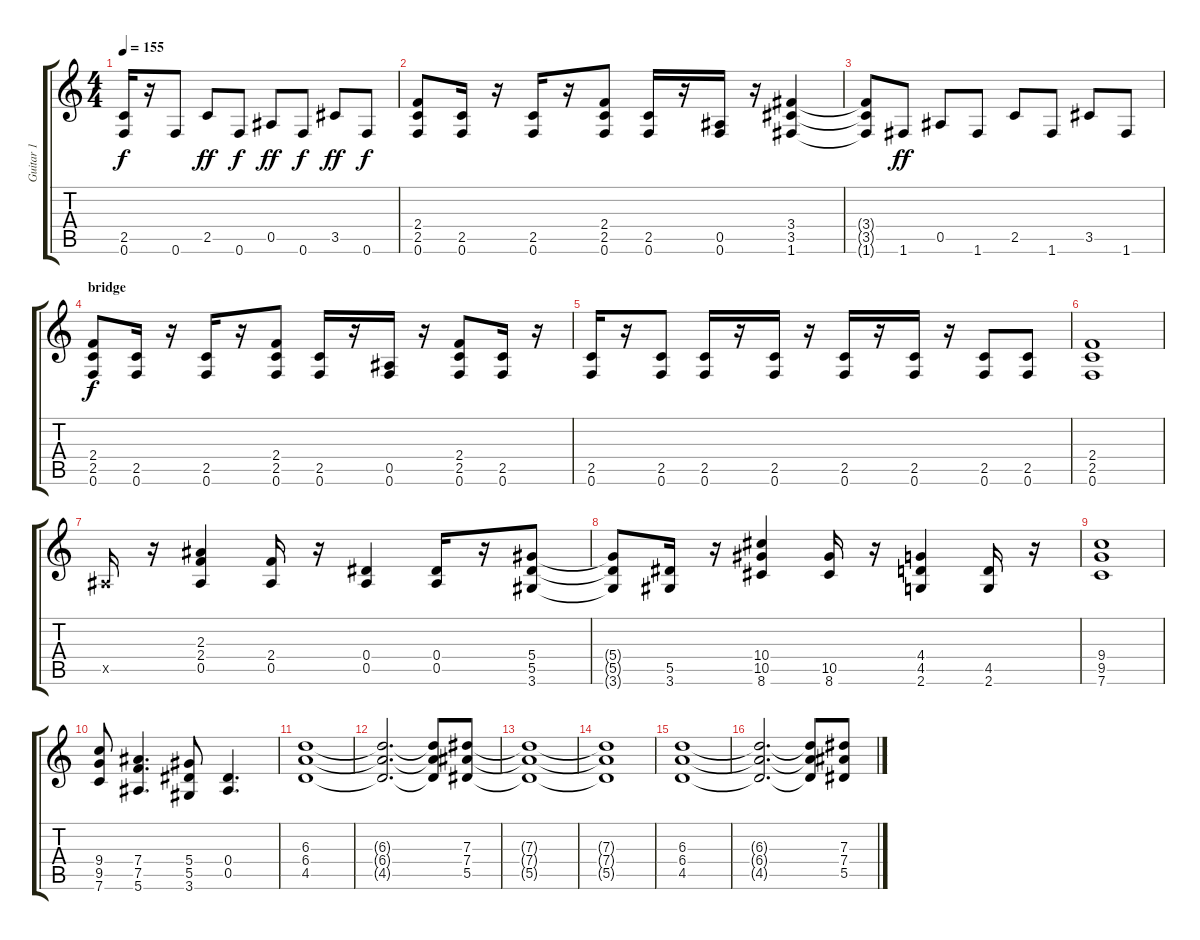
\track ("Guitar 1" "Guitar 1") {instrument overdrivenguitar}
\staff {score tabs}
\tuning (F4 C4 Ab3 Eb3 Bb2 F2) {hide}
\ts (4 4)
\tempo 155
\clef g2
\ks c
(2.5 0.6).16{dy f} r.16 0.6.8 2.5.8{dy ff} 0.6.8{dy f} 0.5.8{dy ff} 0.6.8{dy f} 3.5.8{dy ff} 0.6.8{dy f} |
(2.4 2.5 0.6).8 (2.5 0.6).16 r.16 (2.5 0.6).16 r.16 (2.4 2.5 0.6).8 (2.5 0.6).16 r.16 (0.5 0.6).16 r.16 (3.4 3.5 1.6).4 |
(3.4{t} 3.5{t} 1.6{t}).8 1.6.8{dy ff} 0.5.8 1.6.8 2.5.8 1.6.8 3.5.8 1.6.8 |
\section ("" "bridge")
(2.4 2.5 0.6).8{dy f} (2.5 0.6).16 r.16 (2.5 0.6).16 r.16 (2.4 2.5 0.6).8 (2.5 0.6).16 r.16 (0.5 0.6).16 r.16 (2.4 2.5 0.6).8 (2.5 0.6).16 r.16 |
(2.5 0.6).16 r.16 (2.5 0.6).8 (2.5 0.6).16 r.16 (2.5 0.6).16 r.16 (2.5 0.6).16 r.16 (2.5 0.6).16 r.16 (2.5 0.6).8 (2.5 0.6).8 |
(2.4 2.5 0.6).1 |
0.5{x}.16 r.16 (2.3 2.4 0.5).4 (2.4 0.5).16 r.16 (0.4 0.5).4 (0.4 0.5).16 r.16 (5.4 5.5 3.6).8 |
(5.4{t} 5.5{t} 3.6{t}).8 (5.5 3.6).16 r.16 (10.4 10.5 8.6).4 (10.5 8.6).16 r.16 (4.4 4.5 2.6).4 (4.5 2.6).16 r.16 |
(9.4 9.5 7.6).1 |
(9.4 9.5 7.6).8 (7.4 7.5 5.6).4{d} (5.4 5.5 3.6).8 (0.4 0.5).4{d} |
\section ("" "")
(6.3 6.4 4.5).1 |
(6.3{t} 6.4{t} 4.5{t}).2{d} (6.3{t} 6.4{t} 4.5{t}).8 (7.3 7.4 5.5).8 |
(7.3{t} 7.4{t} 5.5{t}).1 |
(7.3{t} 7.4{t} 5.5{t}).1 |
(6.3 6.4 4.5).1 |
(6.3{t} 6.4{t} 4.5{t}).2{d} (6.3{t} 6.4{t} 4.5{t}).8 (7.3 7.4 5.5).8
